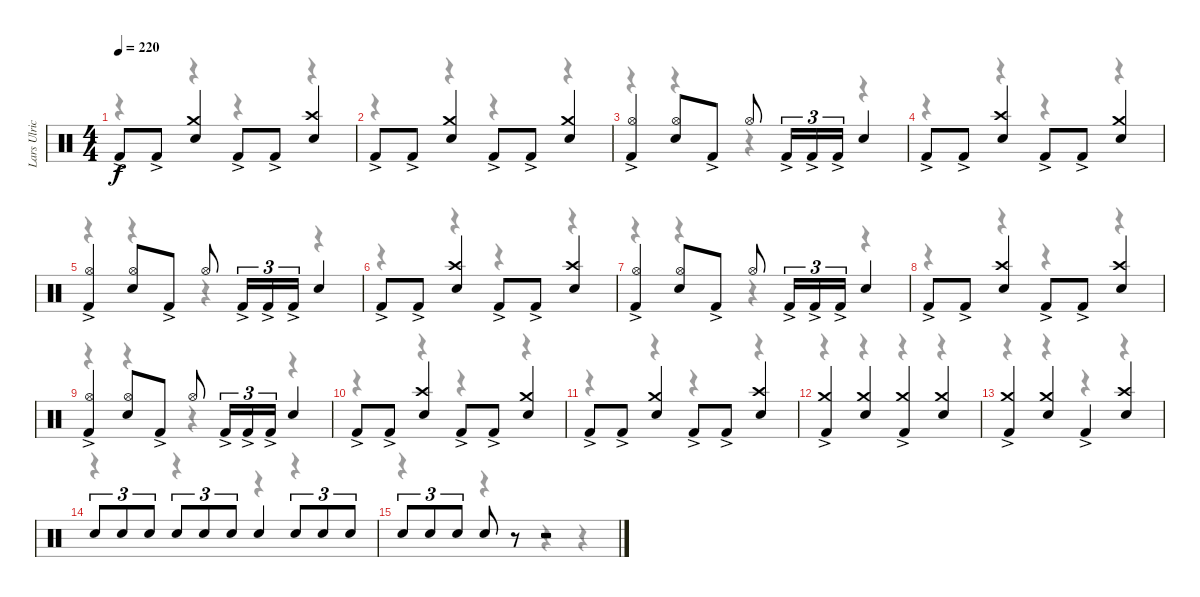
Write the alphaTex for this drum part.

\track ("Lars Ulrich (Drums)" "Lars Ulric") {instrument percussion}
\staff {score}
\articulation defaults
\voice
\ts (4 4)
\tempo 220
\clef neutral
\ks c "Kick (hit) 2"{ac}.8{dy f} "Kick (hit) 2"{ac}.8
("Crash medium (hit)" "Snare (hit) 2").4 "Kick (hit) 2"{ac}.8 "Kick (hit) 2"{ac}.8 ("Crash high (hit)" "Snare (hit) 2").4 |
"Kick (hit) 2"{ac}.8 "Kick (hit) 2"{ac}.8 ("Crash medium (hit)" "Snare (hit) 2").4 "Kick (hit) 2"{ac}.8 "Kick (hit) 2"{ac}.8 ("Crash medium (hit)" "Snare (hit) 2").4 |
("Hi-Hat (open)" "Kick (hit) 2"{ac}).4 ("Hi-Hat (open)" "Snare (hit) 2").8 "Kick (hit) 2"{ac}.8 "Hi-Hat (open)".8 "Kick (hit) 2"{ac}.16{tu (3 2)} "Kick (hit) 2"{ac}.16{tu (3 2)} "Kick (hit) 2"{ac}.16{tu (3 2)} "Snare (hit) 2".4 |
"Kick (hit) 2"{ac}.8 "Kick (hit) 2"{ac}.8 ("Crash high (hit)" "Snare (hit) 2").4 "Kick (hit) 2"{ac}.8 "Kick (hit) 2"{ac}.8 ("Crash medium (hit)" "Snare (hit) 2").4 |
("Hi-Hat (open)" "Kick (hit) 2"{ac}).4 ("Hi-Hat (open)" "Snare (hit) 2").8 "Kick (hit) 2"{ac}.8 "Hi-Hat (open)".8 "Kick (hit) 2"{ac}.16{tu (3 2)} "Kick (hit) 2"{ac}.16{tu (3 2)} "Kick (hit) 2"{ac}.16{tu (3 2)} "Snare (hit) 2".4 |
"Kick (hit) 2"{ac}.8 "Kick (hit) 2"{ac}.8 ("Crash high (hit)" "Snare (hit) 2").4 "Kick (hit) 2"{ac}.8 "Kick (hit) 2"{ac}.8 ("Crash high (hit)" "Snare (hit) 2").4 |
("Hi-Hat (open)" "Kick (hit) 2"{ac}).4 ("Hi-Hat (open)" "Snare (hit) 2").8 "Kick (hit) 2"{ac}.8 "Hi-Hat (open)".8 "Kick (hit) 2"{ac}.16{tu (3 2)} "Kick (hit) 2"{ac}.16{tu (3 2)} "Kick (hit) 2"{ac}.16{tu (3 2)} "Snare (hit) 2".4 |
"Kick (hit) 2"{ac}.8 "Kick (hit) 2"{ac}.8 ("Crash high (hit)" "Snare (hit) 2").4 "Kick (hit) 2"{ac}.8 "Kick (hit) 2"{ac}.8 ("Crash high (hit)" "Snare (hit) 2").4 |
("Hi-Hat (open)" "Kick (hit) 2"{ac}).4 ("Hi-Hat (open)" "Snare (hit) 2").8 "Kick (hit) 2"{ac}.8 "Hi-Hat (open)".8 "Kick (hit) 2"{ac}.16{tu (3 2)} "Kick (hit) 2"{ac}.16{tu (3 2)} "Kick (hit) 2"{ac}.16{tu (3 2)} "Snare (hit) 2".4 |
"Kick (hit) 2"{ac}.8 "Kick (hit) 2"{ac}.8 ("Crash high (hit)" "Snare (hit) 2").4 "Kick (hit) 2"{ac}.8 "Kick (hit) 2"{ac}.8 ("Crash medium (hit)" "Snare (hit) 2").4 |
"Kick (hit) 2"{ac}.8 "Kick (hit) 2"{ac}.8 ("Crash medium (hit)" "Snare (hit) 2").4 "Kick (hit) 2"{ac}.8 "Kick (hit) 2"{ac}.8 ("Crash high (hit)" "Snare (hit) 2").4 |
("Crash medium (hit)" "Kick (hit) 2"{ac}).4 ("Crash medium (hit)" "Snare (hit) 2").4 ("Crash medium (hit)" "Kick (hit) 2"{ac}).4 ("Crash medium (hit)" "Snare (hit) 2").4 |
("Crash medium (hit)" "Kick (hit) 2"{ac}).4 ("Crash medium (hit)" "Snare (hit) 2").4 "Kick (hit) 2"{ac}.4 ("Crash high (hit)" "Snare (hit) 2").4 |
"Snare (hit) 2".8{tu (3 2)} "Snare (hit) 2".8{tu (3 2)} "Snare (hit) 2".8{tu (3 2)} "Snare (hit) 2".8{tu (3 2)} "Snare (hit) 2".8{tu (3 2)} "Snare (hit) 2".8{tu (3 2)} "Snare (hit) 2".4 "Snare (hit) 2".8{tu (3 2)} "Snare (hit) 2".8{tu (3 2)} "Snare (hit) 2".8{tu (3 2)} |
"Snare (hit) 2".8{tu (3 2)} "Snare (hit) 2".8{tu (3 2)} "Snare (hit) 2".8{tu (3 2)} "Snare (hit) 2".8 r.8 r.2
\voice
\clef neutral
\ottava regular
\simile none
\ks c
r.4{dy f} r.4 r.4 r.4 |
r.4 r.4 r.4 r.4 |
r.4 r.4 r.4 r.4 |
r.4 r.4 r.4 r.4 |
r.4 r.4 r.4 r.4 |
r.4 r.4 r.4 r.4 |
r.4 r.4 r.4 r.4 |
r.4 r.4 r.4 r.4 |
r.4 r.4 r.4 r.4 |
r.4 r.4 r.4 r.4 |
r.4 r.4 r.4 r.4 |
r.4 r.4 r.4 r.4 |
r.4 r.4 r.4 r.4 |
r.4 r.4 r.4 r.4 |
r.4 r.4 r.4 r.4
